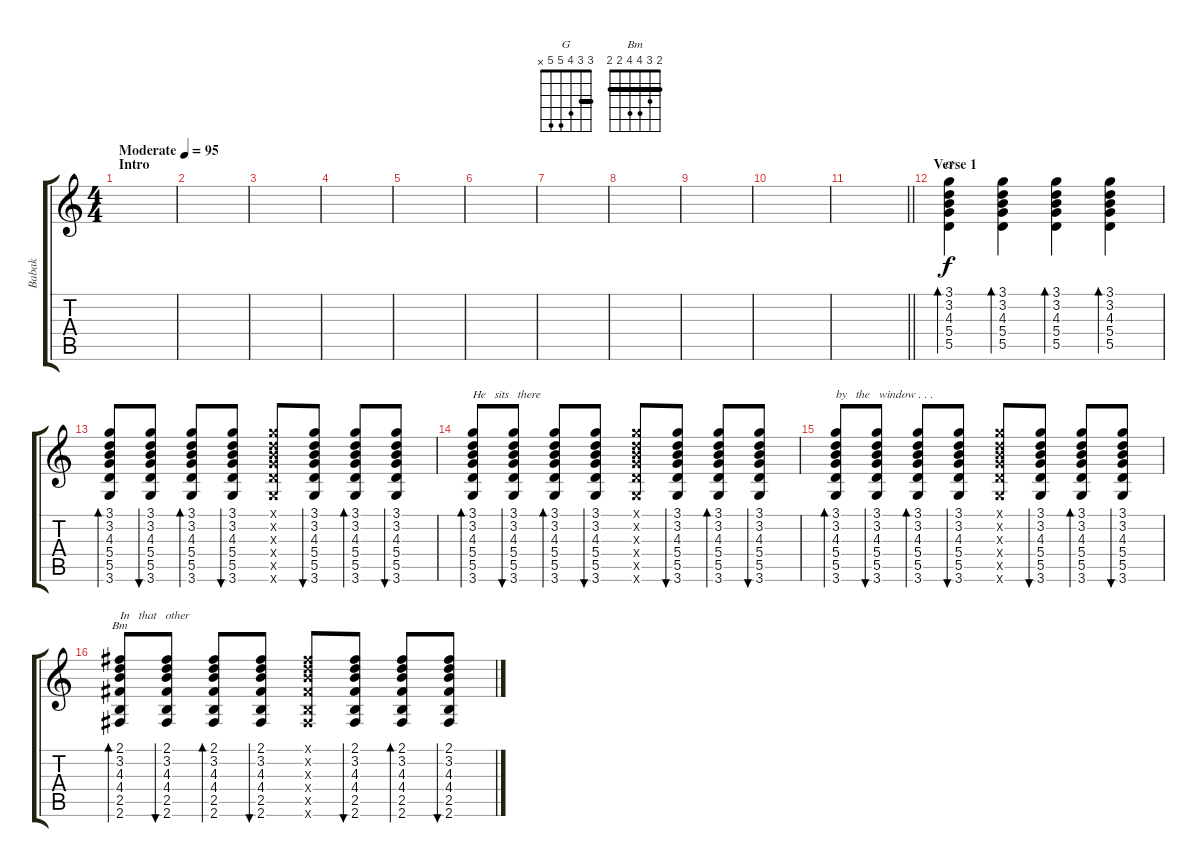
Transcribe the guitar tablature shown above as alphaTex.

\track ("Babak" "Babak") {instrument acousticguitarsteel}
\staff {score tabs}
\tuning (E4 B3 G3 D3 A2 E2) {hide}
\chord ("G" 3 3 4 5 5 x) {barre 3}
\chord ("Bm" 2 3 4 4 2 2) {barre 2}
\ts (4 4)
\section ("" "Intro")
\tempo (95 "Moderate")
\clef g2
\ks c
|
|
|
|
|
|
|
|
|
|
\barLineRight lightlight
|
\section ("" "Verse 1")
(3.1 3.2 4.3 5.4 5.5).4{bd 60 ch "G"} (3.1 3.2 4.3 5.4 5.5).4{bd 60} (3.1 3.2 4.3 5.4 5.5).4{bd 60} (3.1 3.2 4.3 5.4 5.5).4{bd 60} |
(3.1 3.2 4.3 5.4 5.5 3.6).8{bd 60} (3.1 3.2 4.3 5.4 5.5 3.6).8{bu 60} (3.1 3.2 4.3 5.4 5.5 3.6).8{bd 60} (3.1 3.2 4.3 5.4 5.5 3.6).8{bu 60} (3.1{x} 3.2{x} 4.3{x} 5.4{x} 5.5{x} 3.6{x}).8 (3.1 3.2 4.3 5.4 5.5 3.6).8{bu 60} (3.1 3.2 4.3 5.4 5.5 3.6).8{bd 60} (3.1 3.2 4.3 5.4 5.5 3.6).8{bu 60} |
(3.1 3.2 4.3 5.4 5.5 3.6).8{bd 60 txt "He   sits   there"} (3.1 3.2 4.3 5.4 5.5 3.6).8{bu 60} (3.1 3.2 4.3 5.4 5.5 3.6).8{bd 60} (3.1 3.2 4.3 5.4 5.5 3.6).8{bu 60} (3.1{x} 3.2{x} 4.3{x} 5.4{x} 5.5{x} 3.6{x}).8 (3.1 3.2 4.3 5.4 5.5 3.6).8{bu 60} (3.1 3.2 4.3 5.4 5.5 3.6).8{bd 60} (3.1 3.2 4.3 5.4 5.5 3.6).8{bu 60} |
(3.1 3.2 4.3 5.4 5.5 3.6).8{bd 60 txt "by   the   window . . ."} (3.1 3.2 4.3 5.4 5.5 3.6).8{bu 60} (3.1 3.2 4.3 5.4 5.5 3.6).8{bd 60} (3.1 3.2 4.3 5.4 5.5 3.6).8{bu 60} (3.1{x} 3.2{x} 4.3{x} 5.4{x} 5.5{x} 3.6{x}).8 (3.1 3.2 4.3 5.4 5.5 3.6).8{bu 60} (3.1 3.2 4.3 5.4 5.5 3.6).8{bd 60} (3.1 3.2 4.3 5.4 5.5 3.6).8{bu 60} |
(2.1 3.2 4.3 4.4 2.5 2.6).8{bd 60 ch "Bm" txt "In   that   other"} (2.1 3.2 4.3 4.4 2.5 2.6).8{bu 60} (2.1 3.2 4.3 4.4 2.5 2.6).8{bd 60} (2.1 3.2 4.3 4.4 2.5 2.6).8{bu 60} (2.1{x} 3.2{x} 4.3{x} 4.4{x} 2.5{x} 2.6{x}).8 (2.1 3.2 4.3 4.4 2.5 2.6).8{bu 60} (2.1 3.2 4.3 4.4 2.5 2.6).8{bd 60} (2.1 3.2 4.3 4.4 2.5 2.6).8{bu 60}
